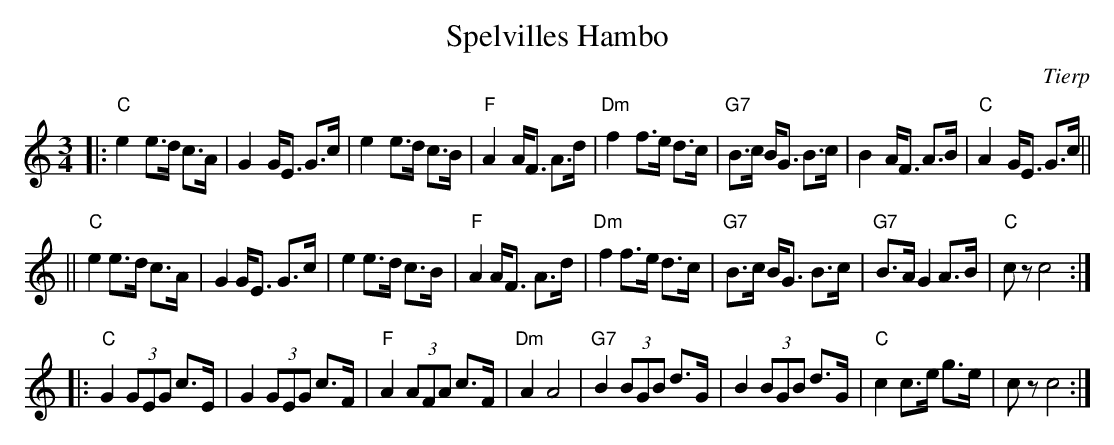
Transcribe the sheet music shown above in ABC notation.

X:1
T: Spelvilles Hambo
O: Tierp
M: 3/4
L: 1/8
K: C
|: "C"e2 e>d c>A    | G2 G<E G>c      | e2 e>d c>B      | "F"A2 A<F A>d \
|  "Dm"f2 f>e d>c   | "G7"B>c B<G B>c | B2 A<F A>B      | "C"A2 G<E G>c ||
||  "C"e2 e>d c>A   | G2 G<E G>c      | e2 e>d c>B      | "F"A2 A<F A>d \
|  "Dm"f2 f>e d>c   | "G7"B>c B<G B>c | "G7"B>A G2 A>B  | "C"cz c4 :|
|: "C"G2 (3GEG c>E  | G2 (3GEG c>F    | "F"A2 (3AFA c>F | "Dm"A2 A4 \
|  "G7"B2 (3BGB d>G | B2 (3BGB d>G    | "C"c2 c>e g>e   | cz c4 :|
